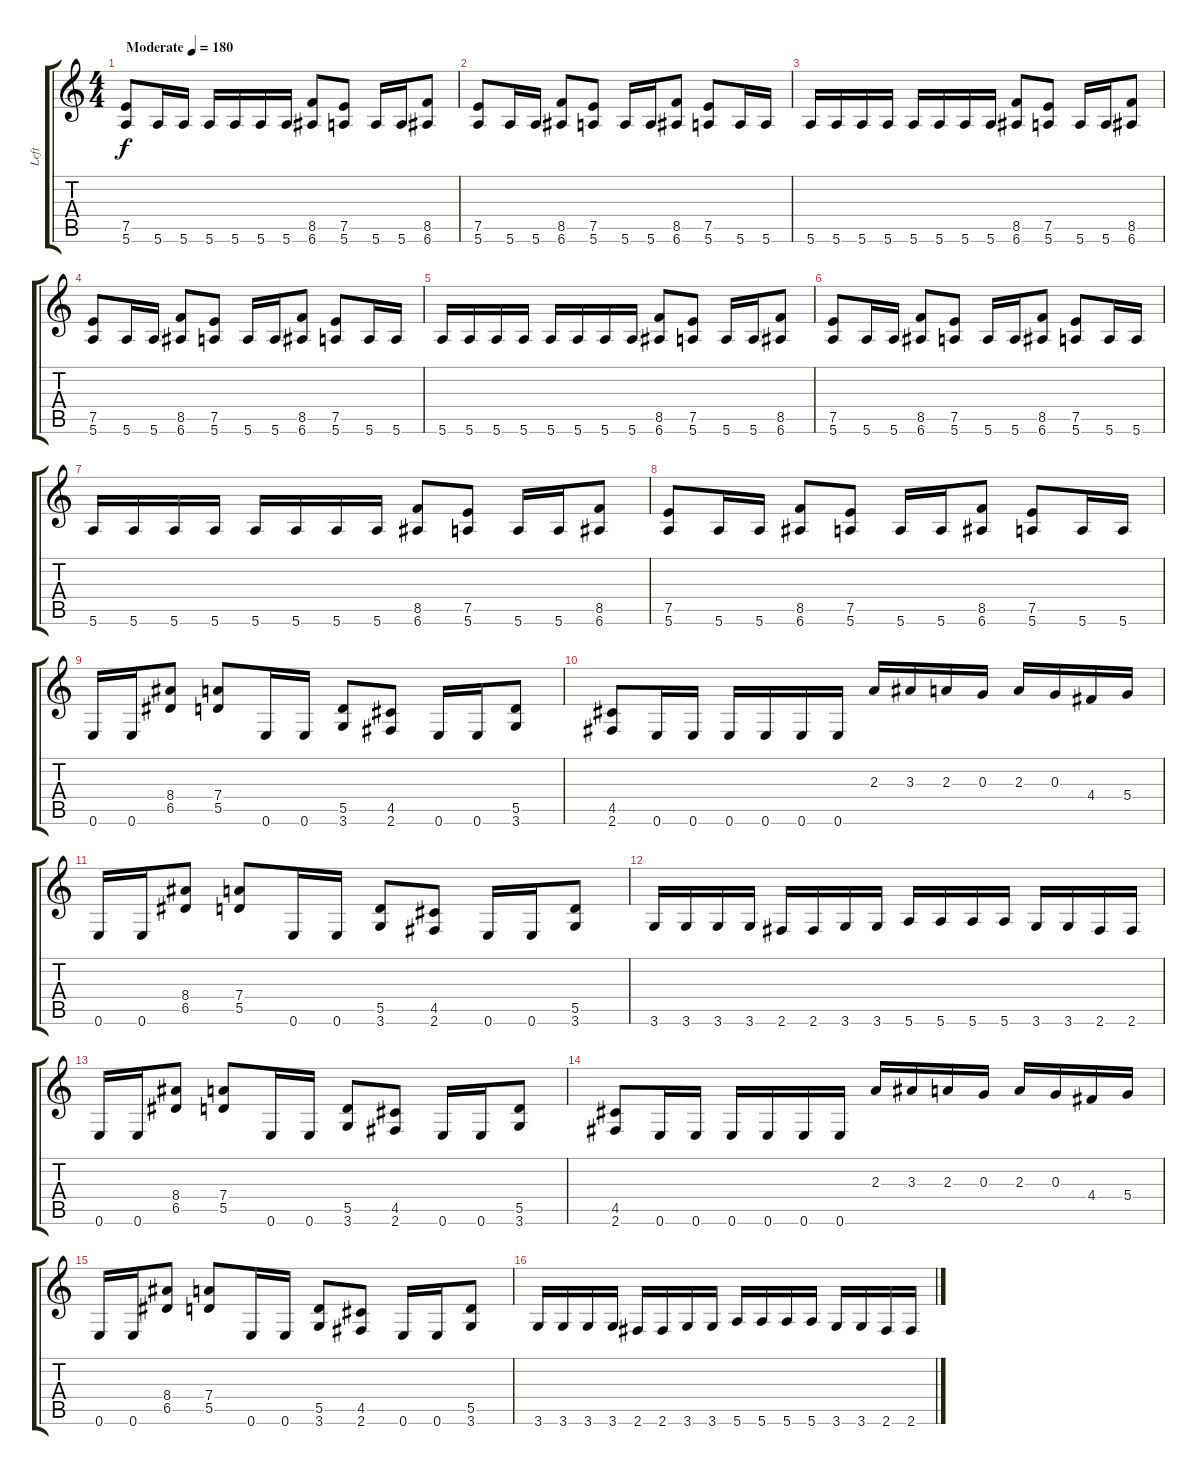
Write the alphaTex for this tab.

\track ("Left" "Left") {instrument overdrivenguitar}
\staff {score tabs}
\tuning (E4 B3 G3 D3 A2 E2) {hide}
\ts (4 4)
\tempo (180 "Moderate")
\clef g2
\ks c
(7.5 5.6).8{dy f instrument overdrivenguitar} 5.6.16 5.6.16 5.6.16 5.6.16 5.6.16 5.6.16 (8.5 6.6).8 (7.5 5.6).8 5.6.16 5.6.16 (8.5 6.6).8 |
(7.5 5.6).8 5.6.16 5.6.16 (8.5 6.6).8 (7.5 5.6).8 5.6.16 5.6.16 (8.5 6.6).8 (7.5 5.6).8 5.6.16 5.6.16 |
5.6.16 5.6.16 5.6.16 5.6.16 5.6.16 5.6.16 5.6.16 5.6.16 (8.5 6.6).8 (7.5 5.6).8 5.6.16 5.6.16 (8.5 6.6).8 |
(7.5 5.6).8 5.6.16 5.6.16 (8.5 6.6).8 (7.5 5.6).8 5.6.16 5.6.16 (8.5 6.6).8 (7.5 5.6).8 5.6.16 5.6.16 |
5.6.16 5.6.16 5.6.16 5.6.16 5.6.16 5.6.16 5.6.16 5.6.16 (8.5 6.6).8 (7.5 5.6).8 5.6.16 5.6.16 (8.5 6.6).8 |
(7.5 5.6).8 5.6.16 5.6.16 (8.5 6.6).8 (7.5 5.6).8 5.6.16 5.6.16 (8.5 6.6).8 (7.5 5.6).8 5.6.16 5.6.16 |
5.6.16 5.6.16 5.6.16 5.6.16 5.6.16 5.6.16 5.6.16 5.6.16 (8.5 6.6).8 (7.5 5.6).8 5.6.16 5.6.16 (8.5 6.6).8 |
(7.5 5.6).8 5.6.16 5.6.16 (8.5 6.6).8 (7.5 5.6).8 5.6.16 5.6.16 (8.5 6.6).8 (7.5 5.6).8 5.6.16 5.6.16 |
0.6.16 0.6.16 (8.4 6.5).8 (7.4 5.5).8 0.6.16 0.6.16 (5.5 3.6).8 (4.5 2.6).8 0.6.16 0.6.16 (5.5 3.6).8 |
(4.5 2.6).8 0.6.16 0.6.16 0.6.16 0.6.16 0.6.16 0.6.16 2.3.16 3.3.16 2.3.16 0.3.16 2.3.16 0.3.16 4.4.16 5.4.16 |
0.6.16 0.6.16 (8.4 6.5).8 (7.4 5.5).8 0.6.16 0.6.16 (5.5 3.6).8 (4.5 2.6).8 0.6.16 0.6.16 (5.5 3.6).8 |
3.6.16 3.6.16 3.6.16 3.6.16 2.6.16 2.6.16 3.6.16 3.6.16 5.6.16 5.6.16 5.6.16 5.6.16 3.6.16 3.6.16 2.6.16 2.6.16 |
0.6.16 0.6.16 (8.4 6.5).8 (7.4 5.5).8 0.6.16 0.6.16 (5.5 3.6).8 (4.5 2.6).8 0.6.16 0.6.16 (5.5 3.6).8 |
(4.5 2.6).8 0.6.16 0.6.16 0.6.16 0.6.16 0.6.16 0.6.16 2.3.16 3.3.16 2.3.16 0.3.16 2.3.16 0.3.16 4.4.16 5.4.16 |
0.6.16 0.6.16 (8.4 6.5).8 (7.4 5.5).8 0.6.16 0.6.16 (5.5 3.6).8 (4.5 2.6).8 0.6.16 0.6.16 (5.5 3.6).8 |
3.6.16 3.6.16 3.6.16 3.6.16 2.6.16 2.6.16 3.6.16 3.6.16 5.6.16 5.6.16 5.6.16 5.6.16 3.6.16 3.6.16 2.6.16 2.6.16
